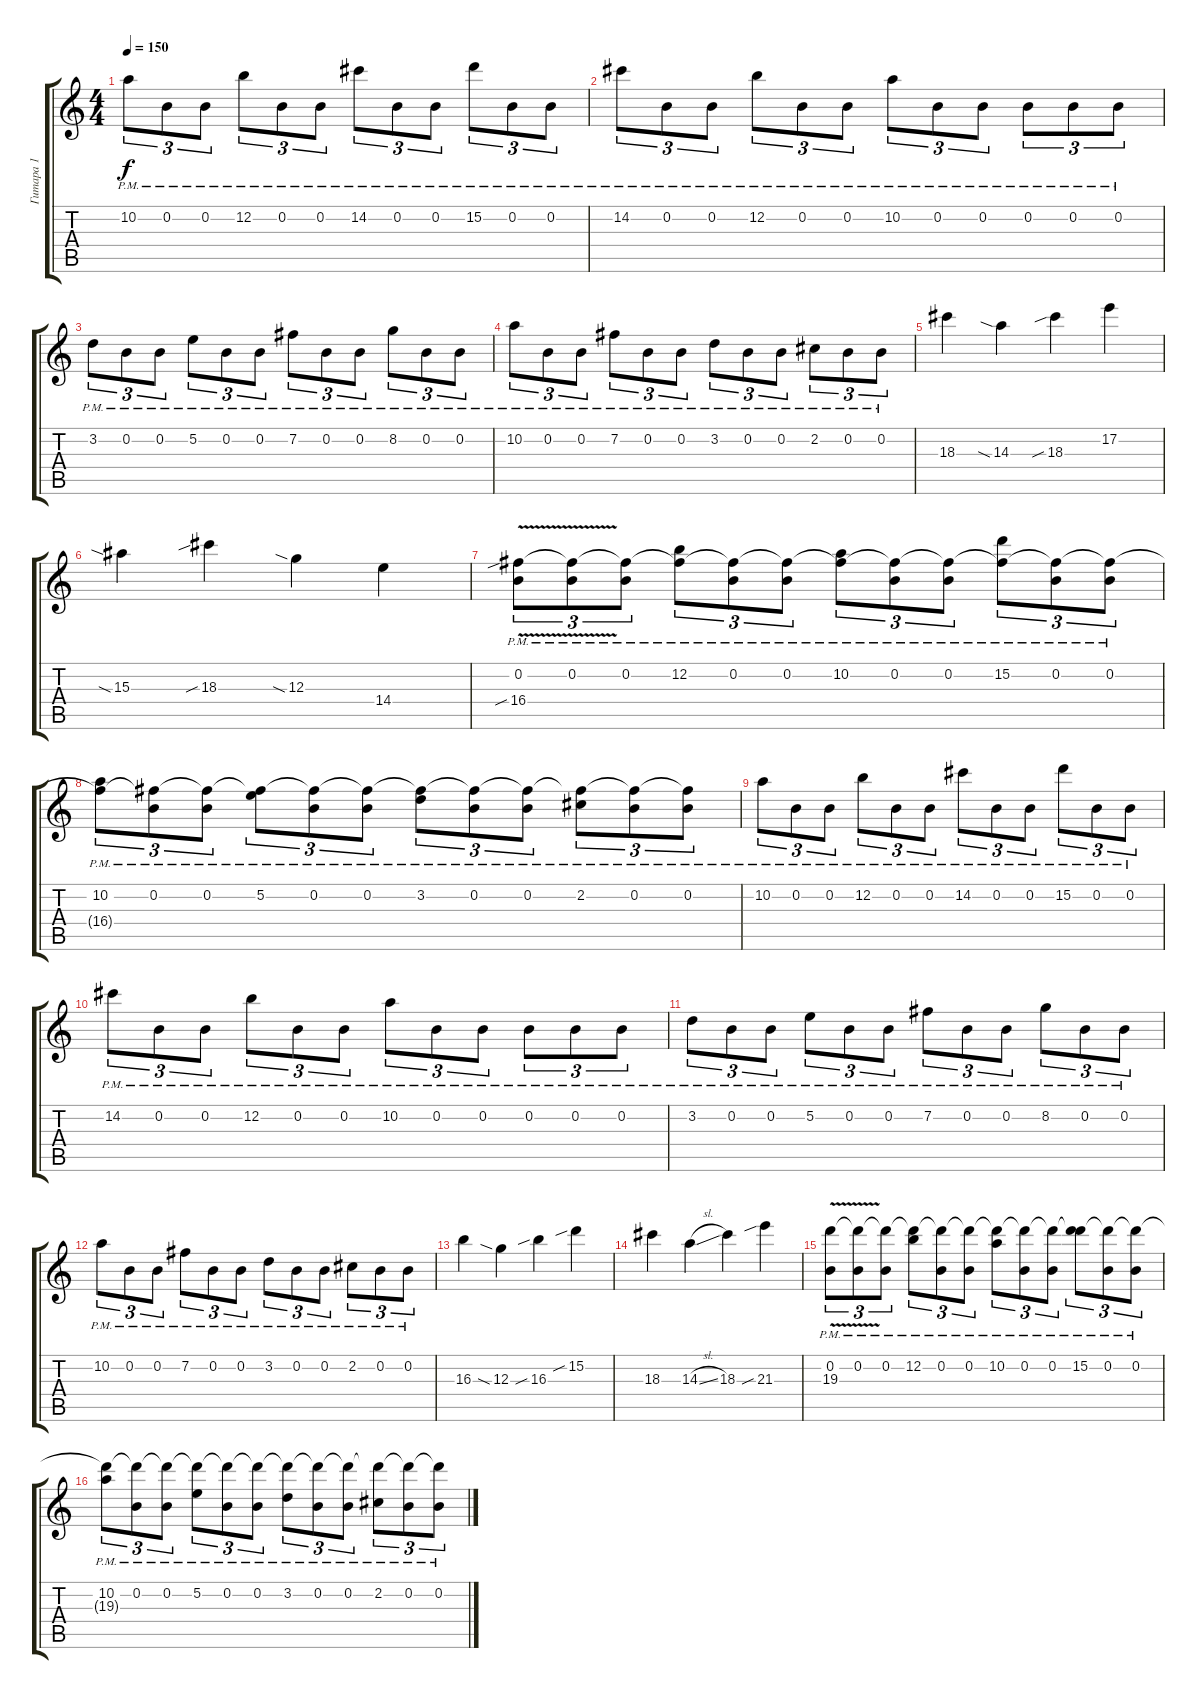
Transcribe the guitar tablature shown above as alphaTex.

\track ("Гитара 1" "Гитара 1") {instrument overdrivenguitar}
\staff {score tabs}
\tuning (E4 B3 G3 D3 A2 E2) {hide}
\ts (4 4)
\tempo 150
\clef g2
\ks c
10.2{pm}.8{tu (3 2) dy f} 0.2{pm}.8{tu (3 2)} 0.2{pm}.8{tu (3 2)} 12.2{pm}.8{tu (3 2)} 0.2{pm}.8{tu (3 2)} 0.2{pm}.8{tu (3 2)} 14.2{pm}.8{tu (3 2)} 0.2{pm}.8{tu (3 2)} 0.2{pm}.8{tu (3 2)} 15.2{pm}.8{tu (3 2)} 0.2{pm}.8{tu (3 2)} 0.2{pm}.8{tu (3 2)} |
14.2{pm}.8{tu (3 2)} 0.2{pm}.8{tu (3 2)} 0.2{pm}.8{tu (3 2)} 12.2{pm}.8{tu (3 2)} 0.2{pm}.8{tu (3 2)} 0.2{pm}.8{tu (3 2)} 10.2{pm}.8{tu (3 2)} 0.2{pm}.8{tu (3 2)} 0.2{pm}.8{tu (3 2)} 0.2{pm}.8{tu (3 2)} 0.2{pm}.8{tu (3 2)} 0.2{pm}.8{tu (3 2)} |
3.2{pm}.8{tu (3 2)} 0.2{pm}.8{tu (3 2)} 0.2{pm}.8{tu (3 2)} 5.2{pm}.8{tu (3 2)} 0.2{pm}.8{tu (3 2)} 0.2{pm}.8{tu (3 2)} 7.2{pm}.8{tu (3 2)} 0.2{pm}.8{tu (3 2)} 0.2{pm}.8{tu (3 2)} 8.2{pm}.8{tu (3 2)} 0.2{pm}.8{tu (3 2)} 0.2{pm}.8{tu (3 2)} |
10.2{pm}.8{tu (3 2)} 0.2{pm}.8{tu (3 2)} 0.2{pm}.8{tu (3 2)} 7.2{pm}.8{tu (3 2)} 0.2{pm}.8{tu (3 2)} 0.2{pm}.8{tu (3 2)} 3.2{pm}.8{tu (3 2)} 0.2{pm}.8{tu (3 2)} 0.2{pm}.8{tu (3 2)} 2.2{pm}.8{tu (3 2)} 0.2{pm}.8{tu (3 2)} 0.2{pm}.8{tu (3 2)} |
18.3.4 14.3{sia}.4 18.3{sib}.4 17.2.4 |
15.3{sia}.4 18.3{sib}.4 12.3{sia}.4 14.4.4 |
(0.2{pm} 16.4{v sib}).8{tu (3 2)} (0.2{pm} 16.4{t}).8{tu (3 2)} (0.2{pm} 16.4{t}).8{tu (3 2)} (12.2{pm} 16.4{t}).8{tu (3 2)} (0.2{pm} 16.4{t}).8{tu (3 2)} (0.2{pm} 16.4{t}).8{tu (3 2)} (10.2{pm} 16.4{t}).8{tu (3 2)} (0.2{pm} 16.4{t}).8{tu (3 2)} (0.2{pm} 16.4{t}).8{tu (3 2)} (15.2{pm} 16.4{t}).8{tu (3 2)} (0.2{pm} 16.4{t}).8{tu (3 2)} (0.2{pm} 16.4{t}).8{tu (3 2)} |
(10.2{pm} 16.4{t}).8{tu (3 2)} (0.2{pm} 16.4{t}).8{tu (3 2)} (0.2{pm} 16.4{t}).8{tu (3 2)} (5.2{pm} 16.4{t}).8{tu (3 2)} (0.2{pm} 16.4{t}).8{tu (3 2)} (0.2{pm} 16.4{t}).8{tu (3 2)} (3.2{pm} 16.4{t}).8{tu (3 2)} (0.2{pm} 16.4{t}).8{tu (3 2)} (0.2{pm} 16.4{t}).8{tu (3 2)} (2.2{pm} 16.4{t}).8{tu (3 2)} (0.2{pm} 16.4{t}).8{tu (3 2)} (0.2{pm} 16.4{t}).8{tu (3 2)} |
10.2{pm}.8{tu (3 2)} 0.2{pm}.8{tu (3 2)} 0.2{pm}.8{tu (3 2)} 12.2{pm}.8{tu (3 2)} 0.2{pm}.8{tu (3 2)} 0.2{pm}.8{tu (3 2)} 14.2{pm}.8{tu (3 2)} 0.2{pm}.8{tu (3 2)} 0.2{pm}.8{tu (3 2)} 15.2{pm}.8{tu (3 2)} 0.2{pm}.8{tu (3 2)} 0.2{pm}.8{tu (3 2)} |
14.2{pm}.8{tu (3 2)} 0.2{pm}.8{tu (3 2)} 0.2{pm}.8{tu (3 2)} 12.2{pm}.8{tu (3 2)} 0.2{pm}.8{tu (3 2)} 0.2{pm}.8{tu (3 2)} 10.2{pm}.8{tu (3 2)} 0.2{pm}.8{tu (3 2)} 0.2{pm}.8{tu (3 2)} 0.2{pm}.8{tu (3 2)} 0.2{pm}.8{tu (3 2)} 0.2{pm}.8{tu (3 2)} |
3.2{pm}.8{tu (3 2)} 0.2{pm}.8{tu (3 2)} 0.2{pm}.8{tu (3 2)} 5.2{pm}.8{tu (3 2)} 0.2{pm}.8{tu (3 2)} 0.2{pm}.8{tu (3 2)} 7.2{pm}.8{tu (3 2)} 0.2{pm}.8{tu (3 2)} 0.2{pm}.8{tu (3 2)} 8.2{pm}.8{tu (3 2)} 0.2{pm}.8{tu (3 2)} 0.2{pm}.8{tu (3 2)} |
10.2{pm}.8{tu (3 2)} 0.2{pm}.8{tu (3 2)} 0.2{pm}.8{tu (3 2)} 7.2{pm}.8{tu (3 2)} 0.2{pm}.8{tu (3 2)} 0.2{pm}.8{tu (3 2)} 3.2{pm}.8{tu (3 2)} 0.2{pm}.8{tu (3 2)} 0.2{pm}.8{tu (3 2)} 2.2{pm}.8{tu (3 2)} 0.2{pm}.8{tu (3 2)} 0.2{pm}.8{tu (3 2)} |
16.3.4 12.3{sia}.4 16.3{sib}.4 15.2{sib}.4 |
18.3.4 14.3{sl}.4 18.3.4 21.3{sib}.4 |
(0.2{pm} 19.3{v}).8{tu (3 2)} (0.2{pm} 19.3{t}).8{tu (3 2)} (0.2{pm} 19.3{t}).8{tu (3 2)} (12.2{pm} 19.3{t}).8{tu (3 2)} (0.2{pm} 19.3{t}).8{tu (3 2)} (0.2{pm} 19.3{t}).8{tu (3 2)} (10.2{pm} 19.3{t}).8{tu (3 2)} (0.2{pm} 19.3{t}).8{tu (3 2)} (0.2{pm} 19.3{t}).8{tu (3 2)} (15.2{pm} 19.3{t}).8{tu (3 2)} (0.2{pm} 19.3{t}).8{tu (3 2)} (0.2{pm} 19.3{t}).8{tu (3 2)} |
(10.2{pm} 19.3{t}).8{tu (3 2)} (0.2{pm} 19.3{t}).8{tu (3 2)} (0.2{pm} 19.3{t}).8{tu (3 2)} (5.2{pm} 19.3{t}).8{tu (3 2)} (0.2{pm} 19.3{t}).8{tu (3 2)} (0.2{pm} 19.3{t}).8{tu (3 2)} (3.2{pm} 19.3{t}).8{tu (3 2)} (0.2{pm} 19.3{t}).8{tu (3 2)} (0.2{pm} 19.3{t}).8{tu (3 2)} (2.2{pm} 19.3{t}).8{tu (3 2)} (0.2{pm} 19.3{t}).8{tu (3 2)} (0.2{pm} 19.3{t}).8{tu (3 2)}
